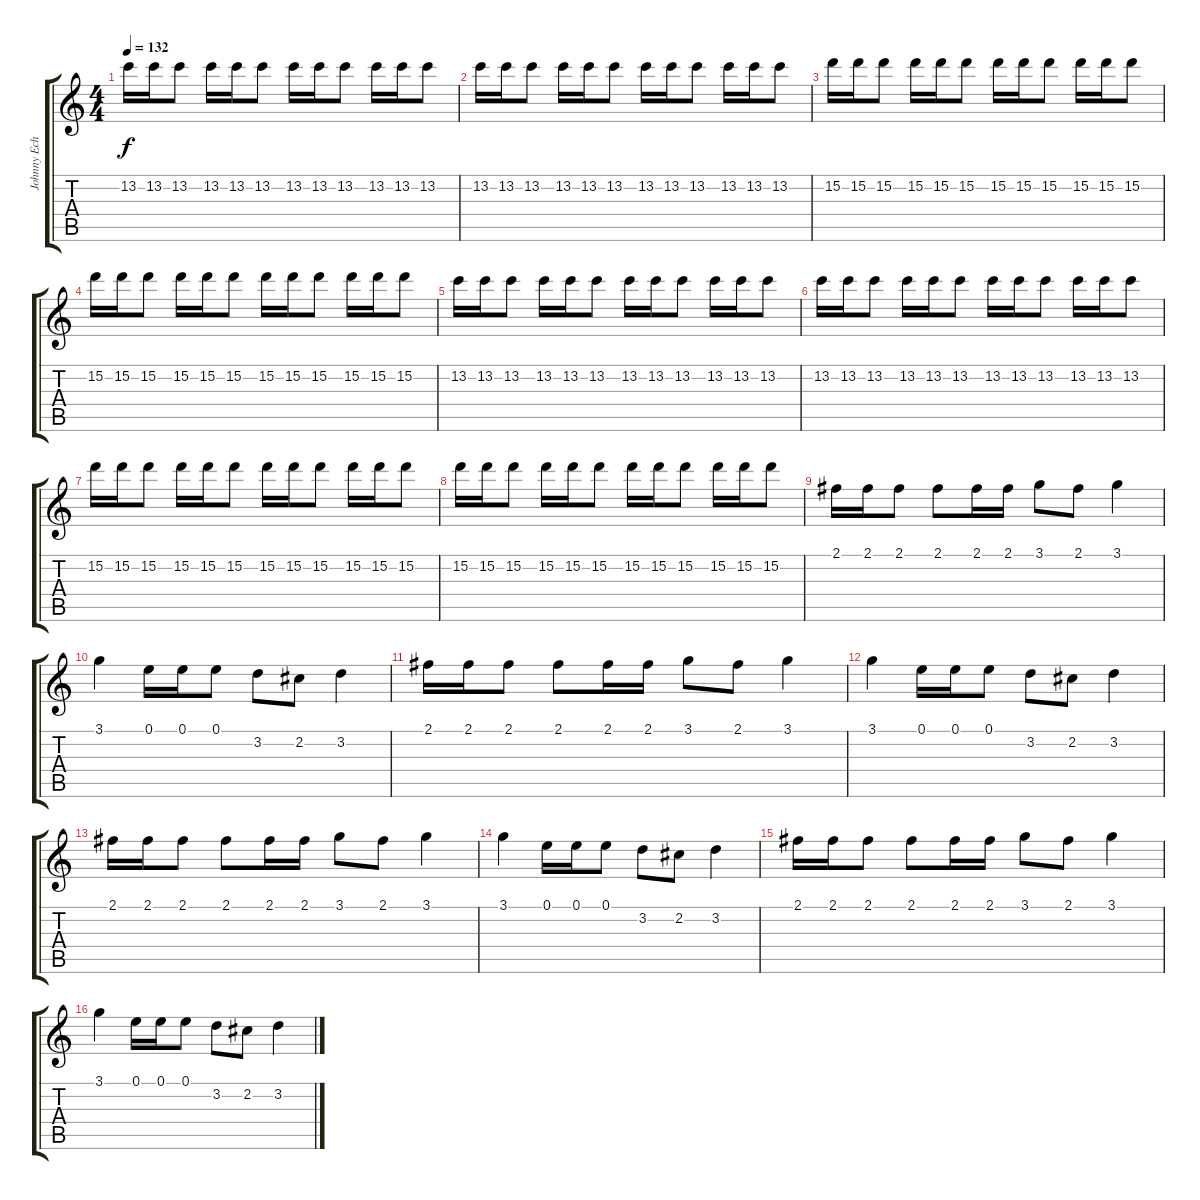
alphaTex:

\track ("Johnny Echols (lead guitar)" "Johnny Ech") {instrument electricguitarjazz}
\staff {score tabs}
\tuning (E4 B3 G3 D3 A2 E2) {hide}
\ts (4 4)
\tempo 132
\clef g2
\ks c
13.2.16{dy f} 13.2.16 13.2.8 13.2.16 13.2.16 13.2.8 13.2.16 13.2.16 13.2.8 13.2.16 13.2.16 13.2.8 |
13.2.16 13.2.16 13.2.8 13.2.16 13.2.16 13.2.8 13.2.16 13.2.16 13.2.8 13.2.16 13.2.16 13.2.8 |
15.2.16 15.2.16 15.2.8 15.2.16 15.2.16 15.2.8 15.2.16 15.2.16 15.2.8 15.2.16 15.2.16 15.2.8 |
15.2.16 15.2.16 15.2.8 15.2.16 15.2.16 15.2.8 15.2.16 15.2.16 15.2.8 15.2.16 15.2.16 15.2.8 |
13.2.16 13.2.16 13.2.8 13.2.16 13.2.16 13.2.8 13.2.16 13.2.16 13.2.8 13.2.16 13.2.16 13.2.8 |
13.2.16 13.2.16 13.2.8 13.2.16 13.2.16 13.2.8 13.2.16 13.2.16 13.2.8 13.2.16 13.2.16 13.2.8 |
15.2.16 15.2.16 15.2.8 15.2.16 15.2.16 15.2.8 15.2.16 15.2.16 15.2.8 15.2.16 15.2.16 15.2.8 |
15.2.16 15.2.16 15.2.8 15.2.16 15.2.16 15.2.8 15.2.16 15.2.16 15.2.8 15.2.16 15.2.16 15.2.8 |
2.1.16 2.1.16 2.1.8 2.1.8 2.1.16 2.1.16 3.1.8 2.1.8 3.1.4 |
3.1.4 0.1.16 0.1.16 0.1.8 3.2.8 2.2.8 3.2.4 |
2.1.16 2.1.16 2.1.8 2.1.8 2.1.16 2.1.16 3.1.8 2.1.8 3.1.4 |
3.1.4 0.1.16 0.1.16 0.1.8 3.2.8 2.2.8 3.2.4 |
2.1.16 2.1.16 2.1.8 2.1.8 2.1.16 2.1.16 3.1.8 2.1.8 3.1.4 |
3.1.4 0.1.16 0.1.16 0.1.8 3.2.8 2.2.8 3.2.4 |
2.1.16 2.1.16 2.1.8 2.1.8 2.1.16 2.1.16 3.1.8 2.1.8 3.1.4 |
3.1.4 0.1.16 0.1.16 0.1.8 3.2.8 2.2.8 3.2.4
